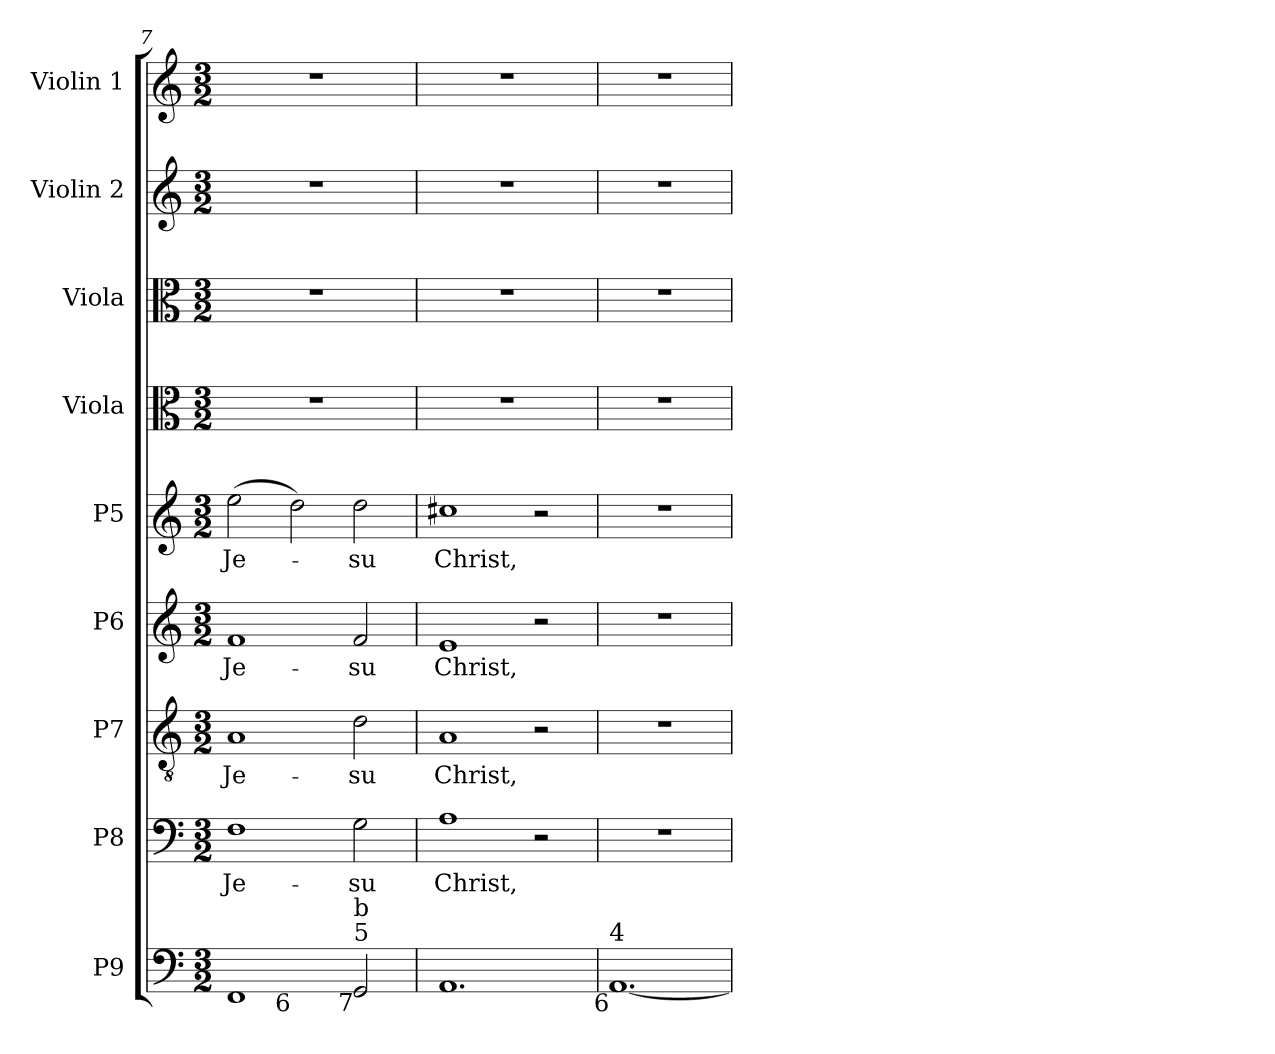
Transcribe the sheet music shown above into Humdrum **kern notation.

**kern	**kern	**text	**kern	**text	**kern	**text	**kern	**text	**kern	**kern	**kern	**kern
*part9	*part8	*part8	*part7	*part7	*part6	*part6	*part5	*part5	*part4	*part3	*part2	*part1
*staff9	*staff8	*staff8	*staff7	*staff7	*staff6	*staff6	*staff5	*staff5	*staff4	*staff3	*staff2	*staff1
*I"P9	*I"P8	*	*I"P7	*	*I"P6	*	*I"P5	*	*I"Viola	*I"Viola	*I"Violin 2	*I"Violin 1
*	*	*	*	*	*	*	*	*	*I'Vla.	*I'Vla.	*I'Vln. 2	*I'Vln. 1
*clefF4	*clefF4	*	*clefGv2	*	*clefG2	*	*clefG2	*	*clefC3	*clefC3	*clefG2	*clefG2
*	*	*	*ITrd7c12	*	*	*	*	*	*	*	*	*
*k[]	*k[]	*	*k[]	*	*k[]	*	*k[]	*	*k[]	*k[]	*k[]	*k[]
*C:	*C:	*	*C:	*	*C:	*	*C:	*	*C:	*C:	*C:	*C:
*M3/2	*M3/2	*	*M3/2	*	*M3/2	*	*M3/2	*	*M3/2	*M3/2	*M3/2	*M3/2
=7	=7	=7	=7	=7	=7	=7	=7	=7	=7	=7	=7	=7
!	!	!LO:LY:b:color=#000000	!	!	!	!	!	!	!	!	!	!
!	!	!	!	!LO:LY:b:color=#000000	!	!	!	!	!	!	!	!
!	!	!	!	!	!	!LO:LY:b:color=#000000	!	!	!	!	!	!
!LO:TX:b:rj:t=7	!	!	!	!	!	!	!	!	!	!	!	!
!	!	!	!	!	!	!	!	!LO:LY:b:color=#000000	!LO:N:vis=1	!LO:N:vis=1	!LO:N:vis=1	!LO:N:vis=1
*^	*	*	*	*	*	*	*	*	*	*	*	*
1FFi	2ryy	1Fi	Je-	1AAi	Je-	1fi	Je-	(2eei\	Je-	1.r	1.r	1.r	1.r
!	!LO:TX:b:rj:t=6	!	!	!	!	!	!	!	!	!	!	!	!
.	1ryy	.	.	.	.	.	.	2ddi\)	.	.	.	.	.
!	!	!	!LO:LY:b:color=#000000	!	!	!	!	!	!	!	!	!	!
!	!	!	!	!	!LO:LY:b:color=#000000	!	!	!	!	!	!	!	!
!	!	!	!	!	!	!	!LO:LY:b:color=#000000	!	!	!	!	!	!
!LO:TX:b:rj:t=7	!	!	!	!	!	!	!	!	!	!	!	!	!
!LO:TX:t=5	!	!	!	!	!	!	!	!	!	!	!	!	!
!LO:TX:t=b	!	!	!	!	!	!	!	!	!	!	!	!	!
!	!	!	!	!	!	!	!	!	!LO:LY:b:color=#000000	!	!	!	!
2GGi/	.	2Gi\	-su	2Di\	-su	2fi/	-su	2ddi\	-su	.	.	.	.
*v	*v	*	*	*	*	*	*	*	*	*	*	*	*
!!LO:LB:g=z
=8	=8	=8	=8	=8	=8	=8	=8	=8	=8	=8	=8	=8
*^	*	*	*	*	*	*	*	*	*	*	*	*
!	!	!	!LO:LY:b:color=#000000	!	!	!	!	!	!	!	!	!	!
*v	*v	*	*	*	*	*	*	*	*	*	*	*	*
*^	*	*	*	*	*	*	*	*	*	*	*	*
!	!	!	!	!	!LO:LY:b:color=#000000	!	!	!	!	!	!	!	!
*v	*v	*	*	*	*	*	*	*	*	*	*	*	*
*^	*	*	*	*	*	*	*	*	*	*	*	*
!	!	!	!	!	!	!	!LO:LY:b:color=#000000	!	!	!	!	!	!
*v	*v	*	*	*	*	*	*	*	*	*	*	*	*
*^	*	*	*	*	*	*	*	*	*	*	*	*
!LO:TX:b:rj:t=#	!	!	!	!	!	!	!	!	!	!	!	!	!
!	!	!	!	!	!	!	!	!	!LO:LY:b:color=#000000	!LO:N:vis=1	!LO:N:vis=1	!LO:N:vis=1	!LO:N:vis=1
*v	*v	*	*	*	*	*	*	*	*	*	*	*	*
1.AAi	1Ai	Christ,	1AAi	Christ,	1ei	Christ,	1cc#Xi	Christ,	1.r	1.r	1.r	1.r
.	2r	.	2r	.	2r	.	2r	.	.	.	.	.
=9	=9	=9	=9	=9	=9	=9	=9	=9	=9	=9	=9	=9
!LO:TX:b:rj:t=6	!	!	!	!	!	!	!	!	!	!	!	!
!LO:TX:t=4	!	!	!	!	!	!	!	!	!	!	!	!
!	!LO:N:vis=1	!	!LO:N:vis=1	!	!LO:N:vis=1	!	!LO:N:vis=1	!	!LO:N:vis=1	!LO:N:vis=1	!LO:N:vis=1	!LO:N:vis=1
[1.AAi	1.r	.	1.r	.	1.r	.	1.r	.	1.r	1.r	1.r	1.r
=	=	=	=	=	=	=	=	=	=	=	=	=
*-	*-	*-	*-	*-	*-	*-	*-	*-	*-	*-	*-	*-
